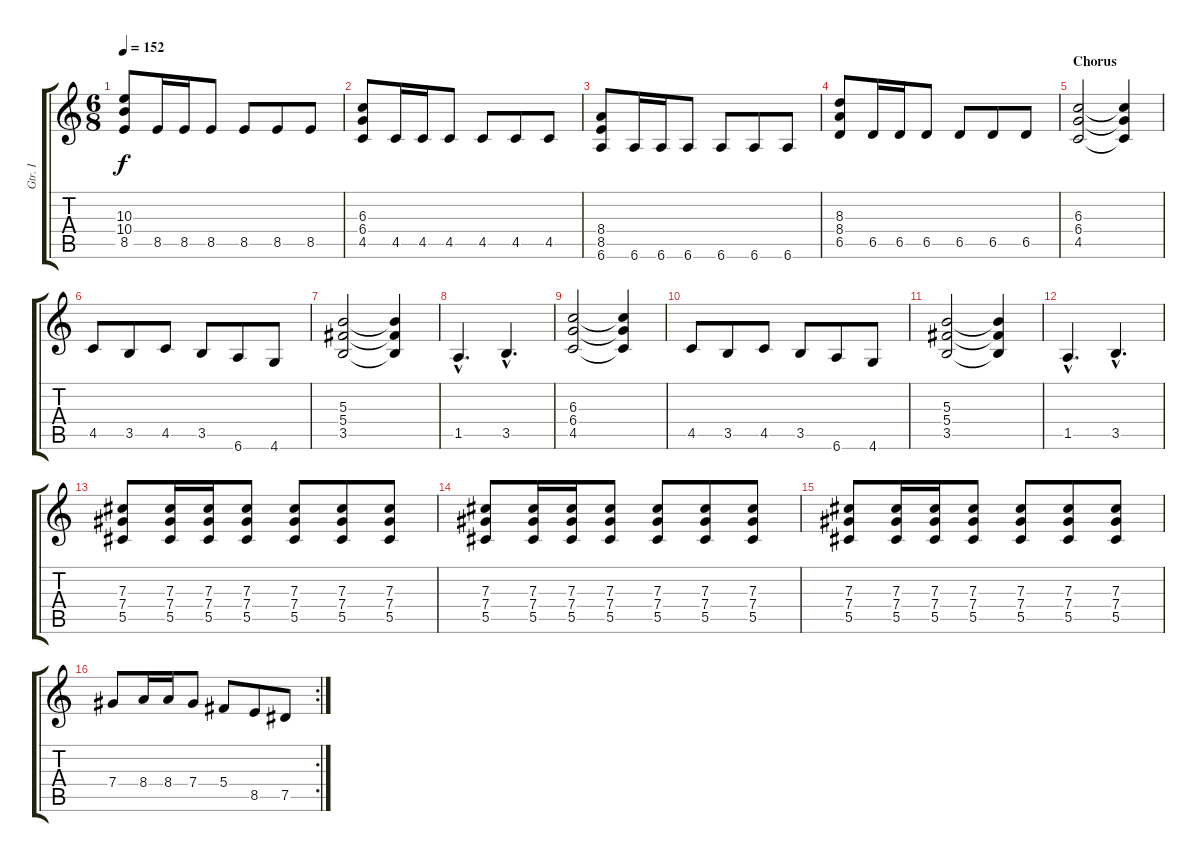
\track ("Gtr. I" "Gtr. I") {instrument distortionguitar}
\staff {score tabs}
\tuning (Eb4 Bb3 Gb3 Db3 Ab2 Eb2) {hide}
\ts (6 8)
\tempo 152
\clef g2
\ks c
(10.3 10.4 8.5).8{dy f} 8.5.16 8.5.16 8.5.8 8.5.8 8.5.8 8.5.8 |
(6.3 6.4 4.5).8 4.5.16 4.5.16 4.5.8 4.5.8 4.5.8 4.5.8 |
(8.4 8.5 6.6).8 6.6.16 6.6.16 6.6.8 6.6.8 6.6.8 6.6.8 |
(8.3 8.4 6.5).8 6.5.16 6.5.16 6.5.8 6.5.8 6.5.8 6.5.8 |
\section ("" "Chorus")
(6.3 6.4 4.5).2 (6.3{t} 6.4{t} 4.5{t}).4 |
4.5.8 3.5.8 4.5.8 3.5.8 6.6.8 4.6.8 |
(5.3 5.4 3.5).2 (5.3{t} 5.4{t} 3.5{t}).4 |
1.5{hac}.4{d} 3.5{hac}.4{d} |
(6.3 6.4 4.5).2 (6.3{t} 6.4{t} 4.5{t}).4 |
4.5.8 3.5.8 4.5.8 3.5.8 6.6.8 4.6.8 |
(5.3 5.4 3.5).2 (5.3{t} 5.4{t} 3.5{t}).4 |
1.5{hac}.4{d} 3.5{hac}.4{d} |
(7.3 7.4 5.5).8 (7.3 7.4 5.5).16 (7.3 7.4 5.5).16 (7.3 7.4 5.5).8 (7.3 7.4 5.5).8 (7.3 7.4 5.5).8 (7.3 7.4 5.5).8 |
(7.3 7.4 5.5).8 (7.3 7.4 5.5).16 (7.3 7.4 5.5).16 (7.3 7.4 5.5).8 (7.3 7.4 5.5).8 (7.3 7.4 5.5).8 (7.3 7.4 5.5).8 |
(7.3 7.4 5.5).8 (7.3 7.4 5.5).16 (7.3 7.4 5.5).16 (7.3 7.4 5.5).8 (7.3 7.4 5.5).8 (7.3 7.4 5.5).8 (7.3 7.4 5.5).8 |
\rc 2
7.4.8 8.4.16 8.4.16 7.4.8 5.4.8 8.5.8 7.5.8
